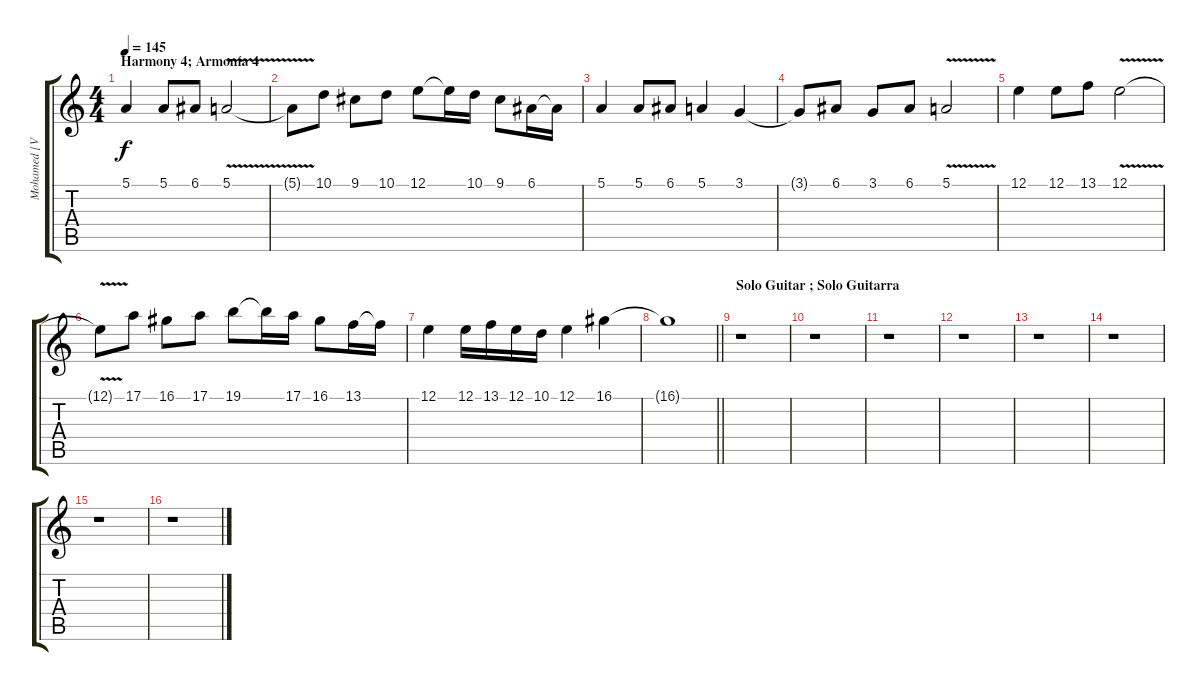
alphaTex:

\track ("Mohamed [Violín]" "Mohamed [V") {instrument violin}
\staff {score tabs}
\tuning (E4 B3 G3 D3 A2 E2) {hide}
\ts (4 4)
\section ("" "Harmony 4; Armonía 4")
\tempo 145
\clef g2
\ks c
5.1.4{dy f} 5.1.8 6.1.8 5.1{v}.2 |
5.1{t}.8 10.1.8 9.1.8 10.1.8 12.1.8 12.1{t}.16 10.1.16 9.1.8 6.1.16 6.1{t}.16 |
5.1.4 5.1.8 6.1.8 5.1.4 3.1.4 |
3.1{t}.8 6.1.8 3.1.8 6.1.8 5.1{v}.2 |
12.1.4 12.1.8 13.1.8 12.1{v}.2 |
12.1{t}.8 17.1.8 16.1.8 17.1.8 19.1.8 19.1{t}.16 17.1.16 16.1.8 13.1.16 13.1{t}.16 |
12.1.4 12.1.16 13.1.16 12.1.16 10.1.16 12.1.4 16.1.4 |
\barLineRight lightlight
16.1{t}.1 |
\section ("" "Solo Guitar ; Solo Guitarra")
r.1 |
r.1 |
r.1 |
r.1 |
r.1 |
r.1 |
r.1 |
r.1
